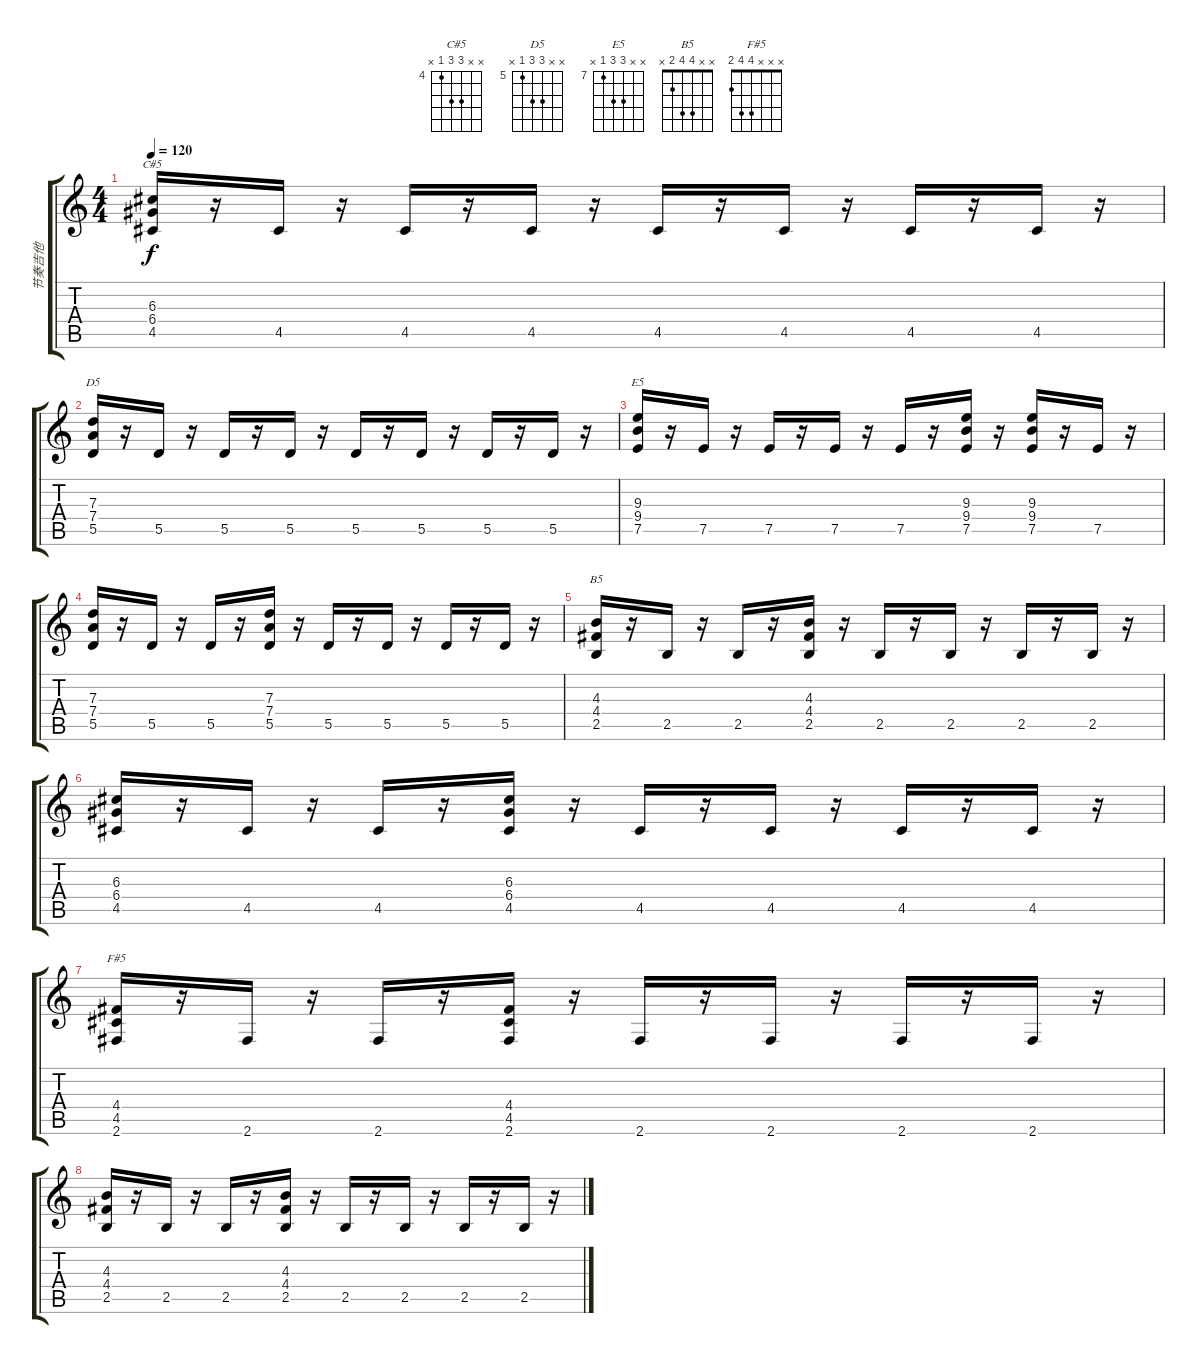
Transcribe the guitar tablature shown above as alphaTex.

\track ("节奏吉他" "节奏吉他") {instrument overdrivenguitar}
\staff {score tabs}
\tuning (E4 B3 G3 D3 A2 E2) {hide}
\chord ("C#5" x x 6 6 4 x) {firstfret 4}
\chord ("D5" x x 7 7 5 x) {firstfret 5}
\chord ("E5" x x 9 9 7 x) {firstfret 7}
\chord ("B5" x x 4 4 2 x)
\chord ("F#5" x x x 4 4 2)
\ts (4 4)
\tempo 120
\clef g2
\ks c
(6.3 6.4 4.5).16{ch "C#5" dy f} r.16 4.5.16 r.16 4.5.16 r.16 4.5.16 r.16 4.5.16 r.16 4.5.16 r.16 4.5.16 r.16 4.5.16 r.16 |
(7.3 7.4 5.5).16{ch "D5"} r.16 5.5.16 r.16 5.5.16 r.16 5.5.16 r.16 5.5.16 r.16 5.5.16 r.16 5.5.16 r.16 5.5.16 r.16 |
(9.3 9.4 7.5).16{ch "E5"} r.16 7.5.16 r.16 7.5.16 r.16 7.5.16 r.16 7.5.16 r.16 (9.3 9.4 7.5).16 r.16 (9.3 9.4 7.5).16 r.16 7.5.16 r.16 |
(7.3 7.4 5.5).16 r.16 5.5.16 r.16 5.5.16 r.16 (7.3 7.4 5.5).16 r.16 5.5.16 r.16 5.5.16 r.16 5.5.16 r.16 5.5.16 r.16 |
(4.3 4.4 2.5).16{ch "B5"} r.16 2.5.16 r.16 2.5.16 r.16 (4.3 4.4 2.5).16 r.16 2.5.16 r.16 2.5.16 r.16 2.5.16 r.16 2.5.16 r.16 |
(6.3 6.4 4.5).16 r.16 4.5.16 r.16 4.5.16 r.16 (6.3 6.4 4.5).16 r.16 4.5.16 r.16 4.5.16 r.16 4.5.16 r.16 4.5.16 r.16 |
(4.4 4.5 2.6).16{ch "F#5"} r.16 2.6.16 r.16 2.6.16 r.16 (4.4 4.5 2.6).16 r.16 2.6.16 r.16 2.6.16 r.16 2.6.16 r.16 2.6.16 r.16 |
(4.3 4.4 2.5).16 r.16 2.5.16 r.16 2.5.16 r.16 (4.3 4.4 2.5).16 r.16 2.5.16 r.16 2.5.16 r.16 2.5.16 r.16 2.5.16 r.16
